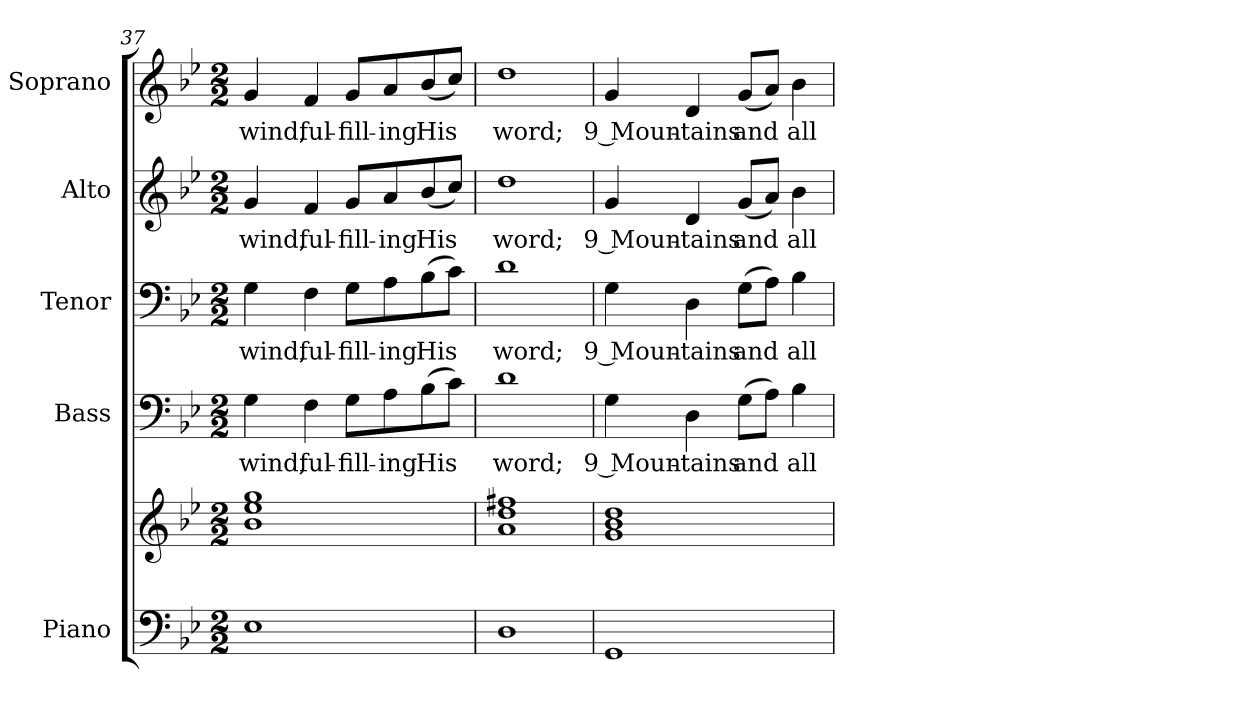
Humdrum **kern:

**kern	**kern	**kern	**text	**kern	**text	**kern	**text	**kern	**text
*part5	*part5	*part4	*part4	*part3	*part3	*part2	*part2	*part1	*part1
*staff6	*staff5	*staff4	*staff4	*staff3	*staff3	*staff2	*staff2	*staff1	*staff1
*I"Piano	*	*I"Bass	*	*I"Tenor	*	*I"Alto	*	*I"Soprano	*
*I'Pno.	*	*I'B.	*	*I'T.	*	*I'A.	*	*I'S.	*
!!LO:PB:g=z
*clefF4	*clefG2	*clefF4	*	*clefF4	*	*clefG2	*	*clefG2	*
*k[b-e-]	*k[b-e-]	*k[b-e-]	*	*k[b-e-]	*	*k[b-e-]	*	*k[b-e-]	*
*B-:	*B-:	*B-:	*	*B-:	*	*B-:	*	*B-:	*
*M2/2	*M2/2	*M2/2	*	*M2/2	*	*M2/2	*	*M2/2	*
=37	=37	=37	=37	=37	=37	=37	=37	=37	=37
!	!	!	!LO:LY:b:color=#000000	!	!	!	!	!	!
!	!	!	!	!	!LO:LY:b:color=#000000	!	!	!	!
!	!	!	!	!	!	!	!LO:LY:b:color=#000000	!	!
!	!	!	!	!	!	!	!	!	!LO:LY:b:color=#000000
1E-i	1b-i 1ee-i 1ggi	4Gi\	wind,	4Gi\	wind,	4gi/	wind,	4gi/	wind,
!	!	!	!LO:LY:b:color=#000000	!	!	!	!	!	!
!	!	!	!	!	!LO:LY:b:color=#000000	!	!	!	!
!	!	!	!	!	!	!	!LO:LY:b:color=#000000	!	!
!	!	!	!	!	!	!	!	!	!LO:LY:b:color=#000000
.	.	4Fi\	ful-	4Fi\	ful-	4fi/	ful-	4fi/	ful-
!	!	!	!LO:LY:b:color=#000000	!	!	!	!	!	!
!	!	!	!	!	!LO:LY:b:color=#000000	!	!	!	!
!	!	!	!	!	!	!	!LO:LY:b:color=#000000	!	!
!	!	!	!	!	!	!	!	!	!LO:LY:b:color=#000000
.	.	8Gi\L	-fill-	8Gi\L	-fill-	8gi/L	-fill-	8gi/L	-fill-
!	!	!	!LO:LY:b:color=#000000	!	!	!	!	!	!
!	!	!	!	!	!LO:LY:b:color=#000000	!	!	!	!
!	!	!	!	!	!	!	!LO:LY:b:color=#000000	!	!
!	!	!	!	!	!	!	!	!	!LO:LY:b:color=#000000
.	.	8Ai\	-ing	8Ai\	-ing	8ai/	-ing	8ai/	-ing
!	!	!	!LO:LY:b:color=#000000	!	!	!	!	!	!
!	!	!	!	!	!LO:LY:b:color=#000000	!	!	!	!
!	!	!	!	!	!	!	!LO:LY:b:color=#000000	!	!
!	!	!	!	!	!	!	!	!	!LO:LY:b:color=#000000
.	.	(8B-i\	His	(8B-i\	His	(8b-i/	His	(8b-i/	His
.	.	8ci\J)	.	8ci\J)	.	8cci/J)	.	8cci/J)	.
=38	=38	=38	=38	=38	=38	=38	=38	=38	=38
!	!	!	!LO:LY:b:color=#000000	!	!	!	!	!	!
!	!	!	!	!	!LO:LY:b:color=#000000	!	!	!	!
!	!	!	!	!	!	!	!LO:LY:b:color=#000000	!	!
!	!	!	!	!	!	!	!	!	!LO:LY:b:color=#000000
1Di	1ai 1ddi 1ff#Xi	1di	word;	1di	word;	1ddi	word;	1ddi	word;
=39	=39	=39	=39	=39	=39	=39	=39	=39	=39
!	!	!	!LO:LY:b:color=#000000	!	!	!	!	!	!
!	!	!	!	!	!LO:LY:b:color=#000000	!	!	!	!
!	!	!	!	!	!	!	!LO:LY:b:color=#000000	!	!
!	!	!	!	!	!	!	!	!	!LO:LY:b:color=#000000
1GGi	1gi 1b-i 1ddi	4Gi\	9 Moun-	4Gi\	9 Moun-	4gi/	9 Moun-	4gi/	9 Moun-
!	!	!	!LO:LY:b:color=#000000	!	!	!	!	!	!
!	!	!	!	!	!LO:LY:b:color=#000000	!	!	!	!
!	!	!	!	!	!	!	!LO:LY:b:color=#000000	!	!
!	!	!	!	!	!	!	!	!	!LO:LY:b:color=#000000
.	.	4Di\	-tains	4Di\	-tains	4di/	-tains	4di/	-tains
!	!	!	!LO:LY:b:color=#000000	!	!	!	!	!	!
!	!	!	!	!	!LO:LY:b:color=#000000	!	!	!	!
!	!	!	!	!	!	!	!LO:LY:b:color=#000000	!	!
!	!	!	!	!	!	!	!	!	!LO:LY:b:color=#000000
.	.	(8Gi\L	and	(8Gi\L	and	(8gi/L	and	(8gi/L	and
.	.	8Ai\J)	.	8Ai\J)	.	8ai/J)	.	8ai/J)	.
!	!	!	!LO:LY:b:color=#000000	!	!	!	!	!	!
!	!	!	!	!	!LO:LY:b:color=#000000	!	!	!	!
!	!	!	!	!	!	!	!LO:LY:b:color=#000000	!	!
!	!	!	!	!	!	!	!	!	!LO:LY:b:color=#000000
.	.	4B-i\	all	4B-i\	all	4b-i\	all	4b-i\	all
=	=	=	=	=	=	=	=	=	=
*-	*-	*-	*-	*-	*-	*-	*-	*-	*-
